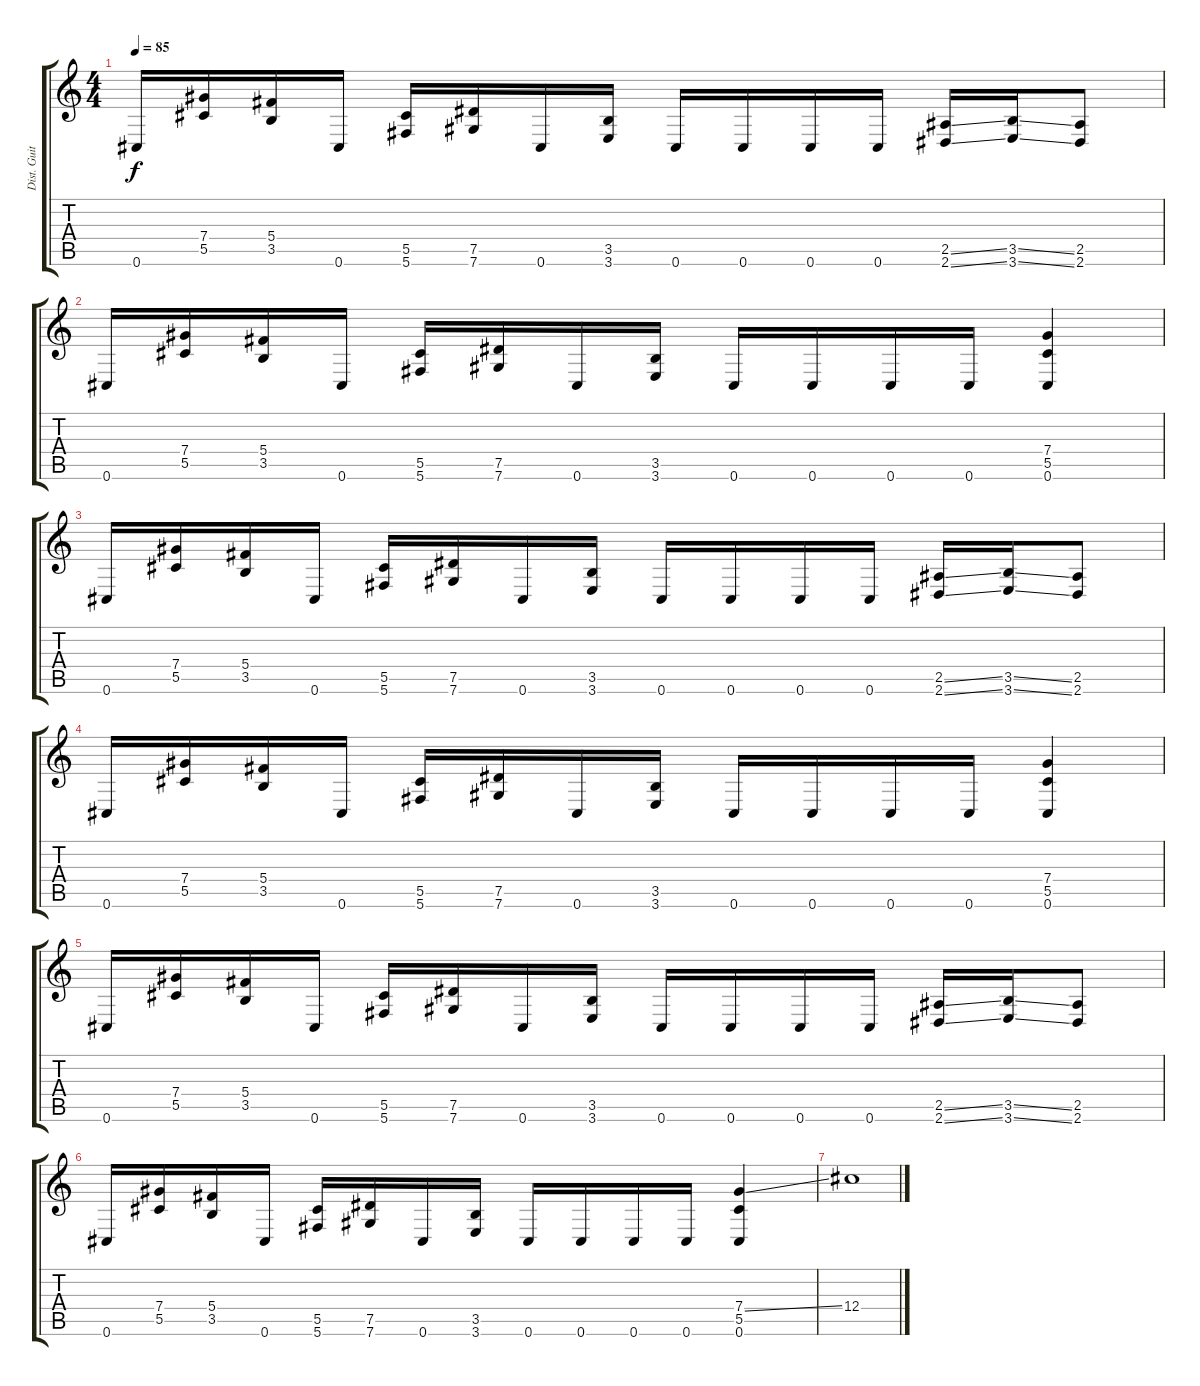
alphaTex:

\track ("Dist. Guitar" "Dist. Guit") {instrument distortionguitar}
\staff {score tabs}
\tuning (Eb4 Bb3 Gb3 Db3 Ab2 Db2) {hide}
\ts (4 4)
\tempo 85
\clef g2
\ks c
0.6.16{dy f} (7.4 5.5).16 (5.4 3.5).16 0.6.16 (5.5 5.6).16 (7.5 7.6).16 0.6.16 (3.5 3.6).16 0.6.16 0.6.16 0.6.16 0.6.16 (2.5{ss} 2.6{ss}).16 (3.5{ss} 3.6{ss}).16 (2.5 2.6).8 |
0.6.16 (7.4 5.5).16 (5.4 3.5).16 0.6.16 (5.5 5.6).16 (7.5 7.6).16 0.6.16 (3.5 3.6).16 0.6.16 0.6.16 0.6.16 0.6.16 (7.4 5.5 0.6).4 |
0.6.16 (7.4 5.5).16 (5.4 3.5).16 0.6.16 (5.5 5.6).16 (7.5 7.6).16 0.6.16 (3.5 3.6).16 0.6.16 0.6.16 0.6.16 0.6.16 (2.5{ss} 2.6{ss}).16 (3.5{ss} 3.6{ss}).16 (2.5 2.6).8 |
0.6.16 (7.4 5.5).16 (5.4 3.5).16 0.6.16 (5.5 5.6).16 (7.5 7.6).16 0.6.16 (3.5 3.6).16 0.6.16 0.6.16 0.6.16 0.6.16 (7.4 5.5 0.6).4 |
0.6.16 (7.4 5.5).16 (5.4 3.5).16 0.6.16 (5.5 5.6).16 (7.5 7.6).16 0.6.16 (3.5 3.6).16 0.6.16 0.6.16 0.6.16 0.6.16 (2.5{ss} 2.6{ss}).16 (3.5{ss} 3.6{ss}).16 (2.5 2.6).8 |
0.6.16 (7.4 5.5).16 (5.4 3.5).16 0.6.16 (5.5 5.6).16 (7.5 7.6).16 0.6.16 (3.5 3.6).16 0.6.16 0.6.16 0.6.16 0.6.16 (7.4{ss} 5.5 0.6).4 |
12.4.1
